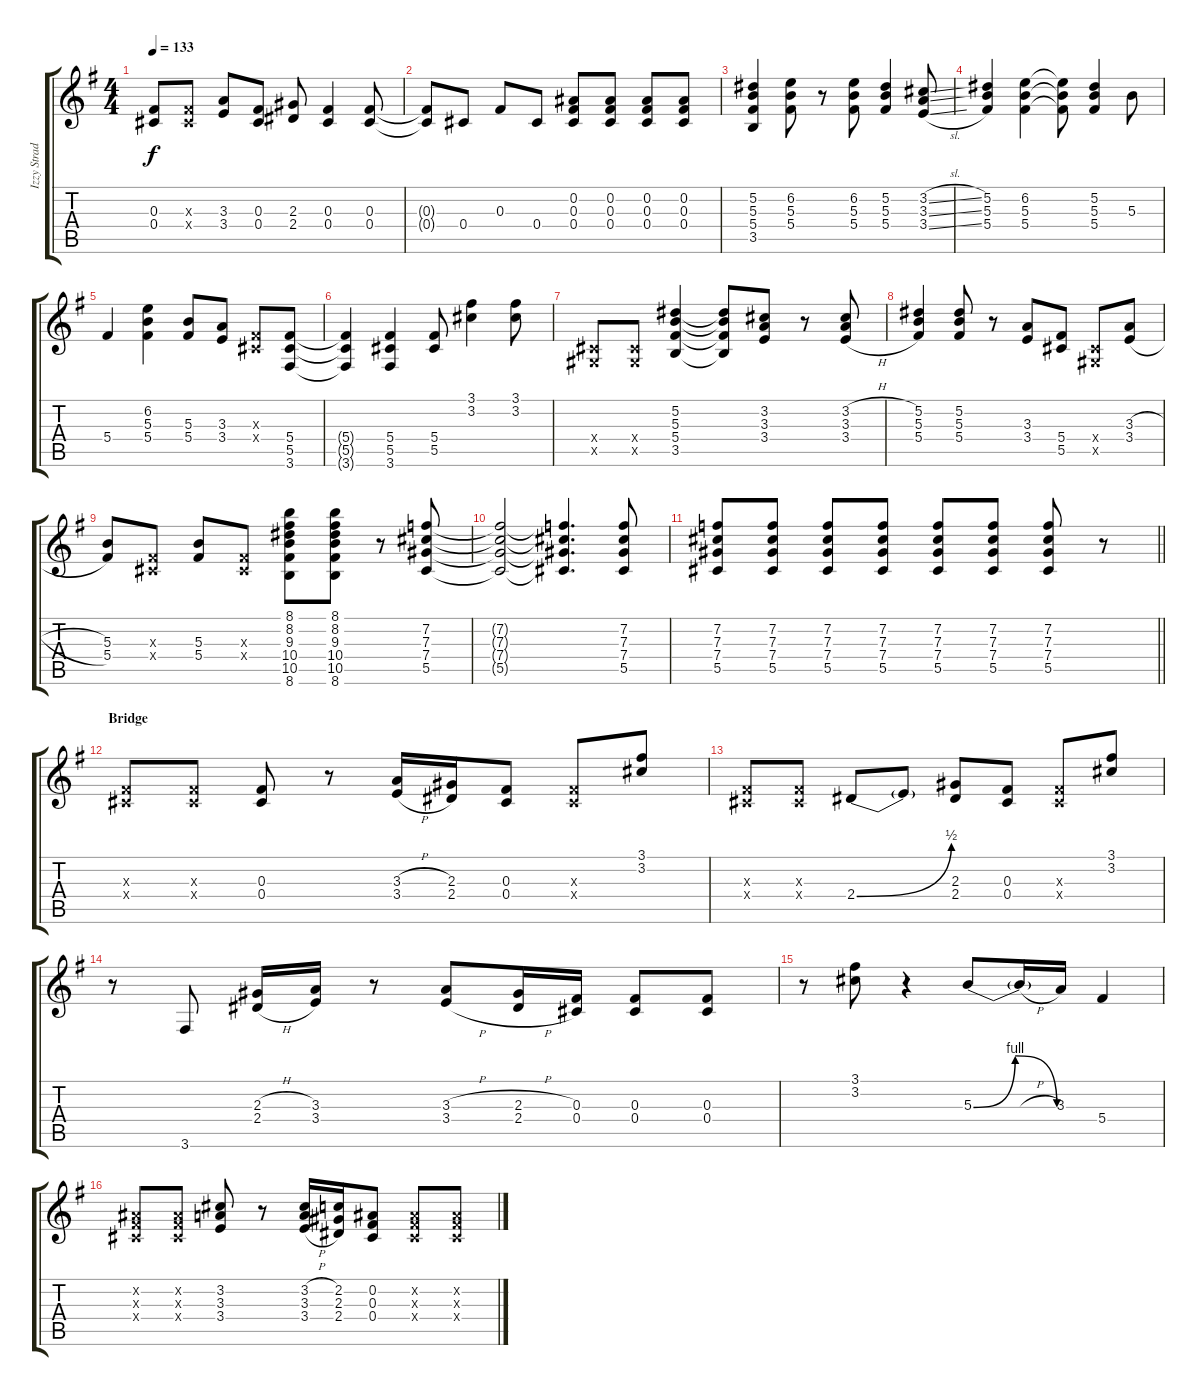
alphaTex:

\track ("Izzy Stradlin - Rhytm Guitar" "Izzy Strad") {instrument overdrivenguitar}
\staff {score tabs}
\tuning (Eb4 Bb3 Gb3 Db3 Ab2 Eb2) {hide}
\ts (4 4)
\tempo 133
\clef g2
\ks g
(0.3{t} 0.4{t}).8{dy f} (0.3{x} 0.4{x}).8 (3.3 3.4).8 (0.3 0.4).8 (2.3 2.4).8 (0.3 0.4).4 (0.3 0.4).8 |
(0.3{t} 0.4{t}).8 0.4.8 0.3.8 0.4.8 (0.2 0.3 0.4).8 (0.2 0.3 0.4).8 (0.2 0.3 0.4).8 (0.2 0.3 0.4).8 |
(5.2 5.3 5.4 3.5).4 (6.2 5.3 5.4).8 r.8 (6.2 5.3 5.4).8 (5.2 5.3 5.4).4 (3.2{sl} 3.3{sl} 3.4{sl}).8 |
(5.2 5.3 5.4).4 (6.2 5.3 5.4).4 (6.2{t} 5.3{t} 5.4{t}).8 (5.2 5.3 5.4).4 5.3.8 |
5.4.4 (6.2 5.3 5.4).4 (5.3 5.4).8 (3.3 3.4).8 (0.3{x} 0.4{x}).8 (5.4 5.5 3.6).8 |
(5.4{t} 5.5{t} 3.6{t}).4 (5.4 5.5 3.6).4 (5.4 5.5).8 (3.1 3.2).4 (3.1 3.2).8 |
(0.4{x} 0.5{x}).8 (0.4{x} 0.5{x}).8 (5.2 5.3 5.4 3.5).4 (5.2{t} 5.3{t} 5.4{t} 3.5{t}).8 (3.2 3.3 3.4).8 r.8 (3.2{h} 3.3{h} 3.4{h}).8 |
(5.2 5.3 5.4).4 (5.2 5.3 5.4).8 r.8 (3.3 3.4).8 (5.4 5.5).8 (0.4{x} 0.5{x}).8 (3.3{h} 3.4{h}).8 |
(5.3 5.4).8 (0.3{x} 0.4{x}).8 (5.3 5.4).8 (0.3{x} 0.4{x}).8 (8.1 8.2 9.3 10.4 10.5 8.6).8 (8.1 8.2 9.3 10.4 10.5 8.6).8 r.8 (7.2 7.3 7.4 5.5).8 |
(7.2{t} 7.3{t} 7.4{t} 5.5{t}).2 (7.2{t} 7.3{t} 7.4{t} 5.5{t}).4{d} (7.2 7.3 7.4 5.5).8 |
\barLineRight lightlight
(7.2 7.3 7.4 5.5).8 (7.2 7.3 7.4 5.5).8 (7.2 7.3 7.4 5.5).8 (7.2 7.3 7.4 5.5).8 (7.2 7.3 7.4 5.5).8 (7.2 7.3 7.4 5.5).8 (7.2 7.3 7.4 5.5).8 r.8 |
\section ("" "Bridge")
(0.3{x} 0.4{x}).8 (0.3{x} 0.4{x}).8 (0.3 0.4).8 r.8 (3.3{h} 3.4{h}).16 (2.3 2.4).16 (0.3 0.4).8 (0.3{x} 0.4{x}).8 (3.1 3.2).8 |
(0.3{x} 0.4{x}).8 (0.3{x} 0.4{x}).8 2.4{be (bend 0 0 60 2)}.8 2.4{t}.8 (2.3 2.4).8 (0.3 0.4).8 (0.3{x} 0.4{x}).8 (3.1 3.2).8 |
r.8 3.6.8 (2.3{h} 2.4{h}).16 (3.3 3.4).16 r.8 (3.3{h} 3.4{h}).8 (2.3{h} 2.4{h}).16 (0.3 0.4).16 (0.3 0.4).8 (0.3 0.4).8 |
r.8 (3.1 3.2).8 r.4 5.3{be (bendrelease 0 0 30 4 30 4 60 0)}.8 5.3{h t}.16 3.3.16 5.4.4 |
(0.2{x} 0.3{x} 0.4{x}).8 (0.2{x} 0.3{x} 0.4{x}).8 (3.2 3.3 3.4).8 r.8 (3.2{h} 3.3{h} 3.4{h}).16 (2.2 2.3 2.4).16 (0.2 0.3 0.4).8 (0.2{x} 0.3{x} 0.4{x}).8 (0.2{x} 0.3{x} 0.4{x}).8
